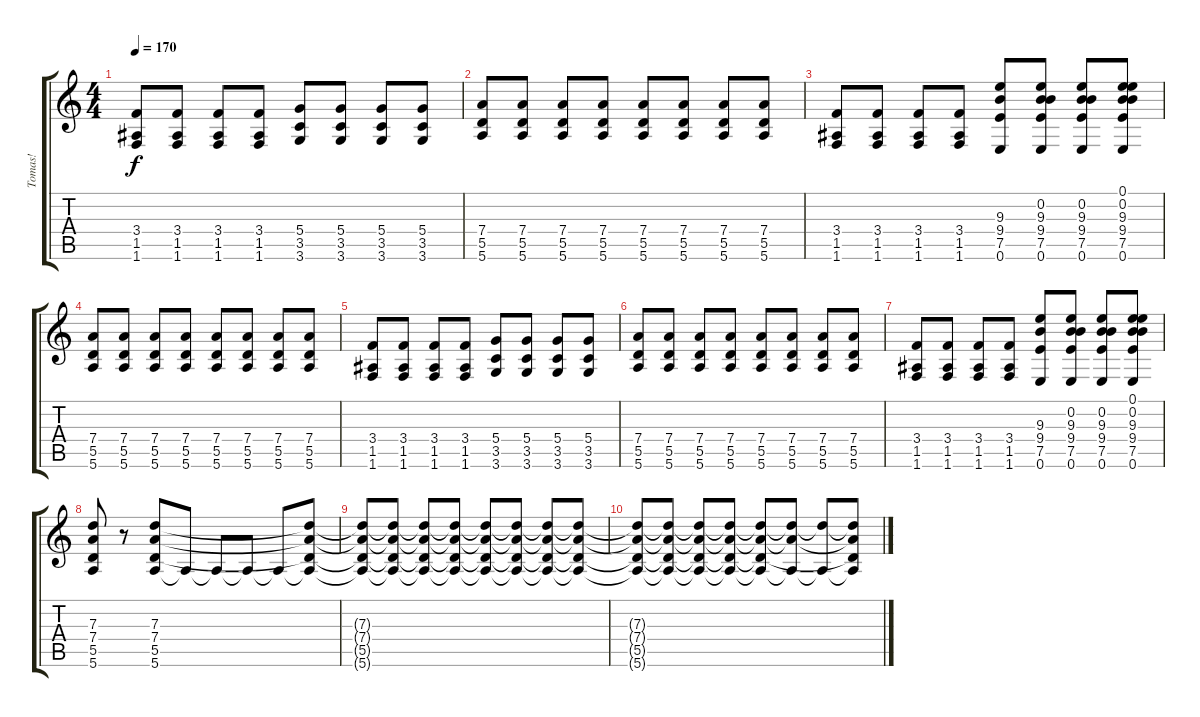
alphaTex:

\track ("Tomas!" "Tomas!") {instrument electricguitarmuted}
\staff {score tabs}
\tuning (E4 B3 G3 D3 A2 E2) {hide}
\ts (4 4)
\tempo 170
\clef g2
\ks c
(3.4 1.5 1.6).8{dy f} (3.4 1.5 1.6).8 (3.4 1.5 1.6).8 (3.4 1.5 1.6).8 (5.4 3.5 3.6).8 (5.4 3.5 3.6).8 (5.4 3.5 3.6).8 (5.4 3.5 3.6).8 |
(7.4 5.5 5.6).8 (7.4 5.5 5.6).8 (7.4 5.5 5.6).8 (7.4 5.5 5.6).8 (7.4 5.5 5.6).8 (7.4 5.5 5.6).8 (7.4 5.5 5.6).8 (7.4 5.5 5.6).8 |
(3.4 1.5 1.6).8 (3.4 1.5 1.6).8 (3.4 1.5 1.6).8 (3.4 1.5 1.6).8 (9.3 9.4 7.5 0.6).8 (0.2 9.3 9.4 7.5 0.6).8 (0.2 9.3 9.4 7.5 0.6).8 (0.1 0.2 9.3 9.4 7.5 0.6).8 |
(7.4 5.5 5.6).8 (7.4 5.5 5.6).8 (7.4 5.5 5.6).8 (7.4 5.5 5.6).8 (7.4 5.5 5.6).8 (7.4 5.5 5.6).8 (7.4 5.5 5.6).8 (7.4 5.5 5.6).8 |
(3.4 1.5 1.6).8 (3.4 1.5 1.6).8 (3.4 1.5 1.6).8 (3.4 1.5 1.6).8 (5.4 3.5 3.6).8 (5.4 3.5 3.6).8 (5.4 3.5 3.6).8 (5.4 3.5 3.6).8 |
(7.4 5.5 5.6).8 (7.4 5.5 5.6).8 (7.4 5.5 5.6).8 (7.4 5.5 5.6).8 (7.4 5.5 5.6).8 (7.4 5.5 5.6).8 (7.4 5.5 5.6).8 (7.4 5.5 5.6).8 |
(3.4 1.5 1.6).8 (3.4 1.5 1.6).8 (3.4 1.5 1.6).8 (3.4 1.5 1.6).8 (9.3 9.4 7.5 0.6).8 (0.2 9.3 9.4 7.5 0.6).8 (0.2 9.3 9.4 7.5 0.6).8 (0.1 0.2 9.3 9.4 7.5 0.6).8 |
(7.3 7.4 5.5 5.6).8 r.8 (7.3 7.4 5.5 5.6).8 5.6{t}.8 5.6{t}.8 5.6{t}.8 5.6{t}.8 (7.3{t} 7.4{t} 5.5{t} 5.6{t}).8 |
(7.3{t} 7.4{t} 5.5{t} 5.6{t}).8 (7.3{t} 7.4{t} 5.5{t} 5.6{t}).8 (7.3{t} 7.4{t} 5.5{t} 5.6{t}).8 (7.3{t} 7.4{t} 5.5{t} 5.6{t}).8 (7.3{t} 7.4{t} 5.5{t} 5.6{t}).8 (7.3{t} 7.4{t} 5.5{t} 5.6{t}).8 (7.3{t} 7.4{t} 5.5{t} 5.6{t}).8 (7.3{t} 7.4{t} 5.5{t} 5.6{t}).8 |
(7.3{t} 7.4{t} 5.5{t} 5.6{t}).8 (7.3{t} 7.4{t} 5.5{t} 5.6{t}).8 (7.3{t} 7.4{t} 5.5{t} 5.6{t}).8 (7.3{t} 7.4{t} 5.5{t} 5.6{t}).8 (7.3{t} 7.4{t} 5.5{t} 5.6{t}).8 (7.3{t} 7.4{t} 5.6{t}).8 (7.3{t} 5.6{t}).8 (7.3{t} 7.4{t} 5.5{t} 5.6{t}).8
